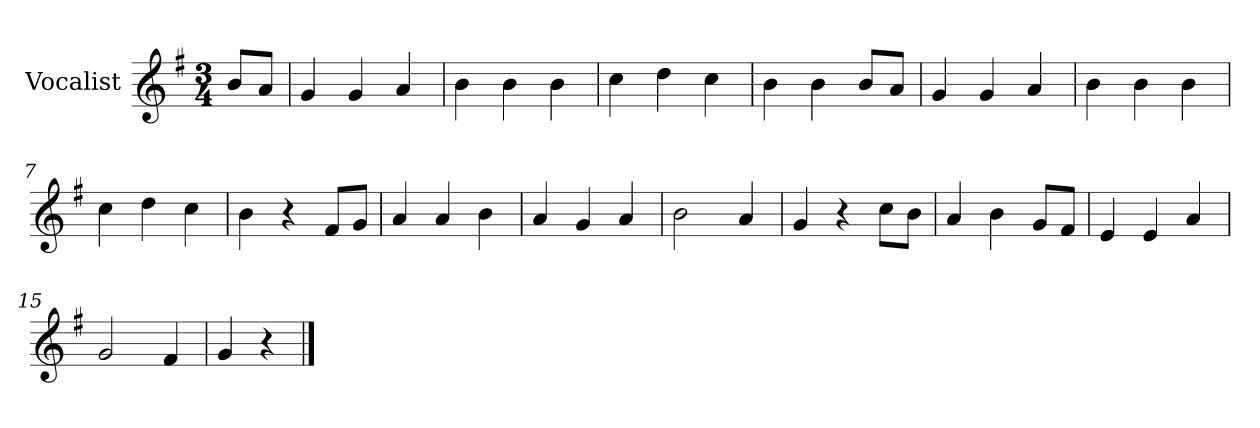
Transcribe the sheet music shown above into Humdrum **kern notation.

**kern
*part1
*staff1
*I"Vocalist
*k[f#]
*G:
*M3/4
=
8bL
8aJ
=1
4g
4g
4a
=2
4b
4b
4b
=3
4cc
4dd
4cc
=4
4b
4b
8bL
8aJ
=5
4g
4g
4a
=6
4b
4b
4b
=7
4cc
4dd
4cc
=8
4b
4r
8f#L
8gJ
=9
4a
4a
4b
=10
4a
4g
4a
=11
2b
4a
=12
4g
4r
8ccL
8bJ
=13
4a
4b
8gL
8f#J
=14
4e
4e
4a
=15
2g
4f#
=16
4g
4r
==
*-
